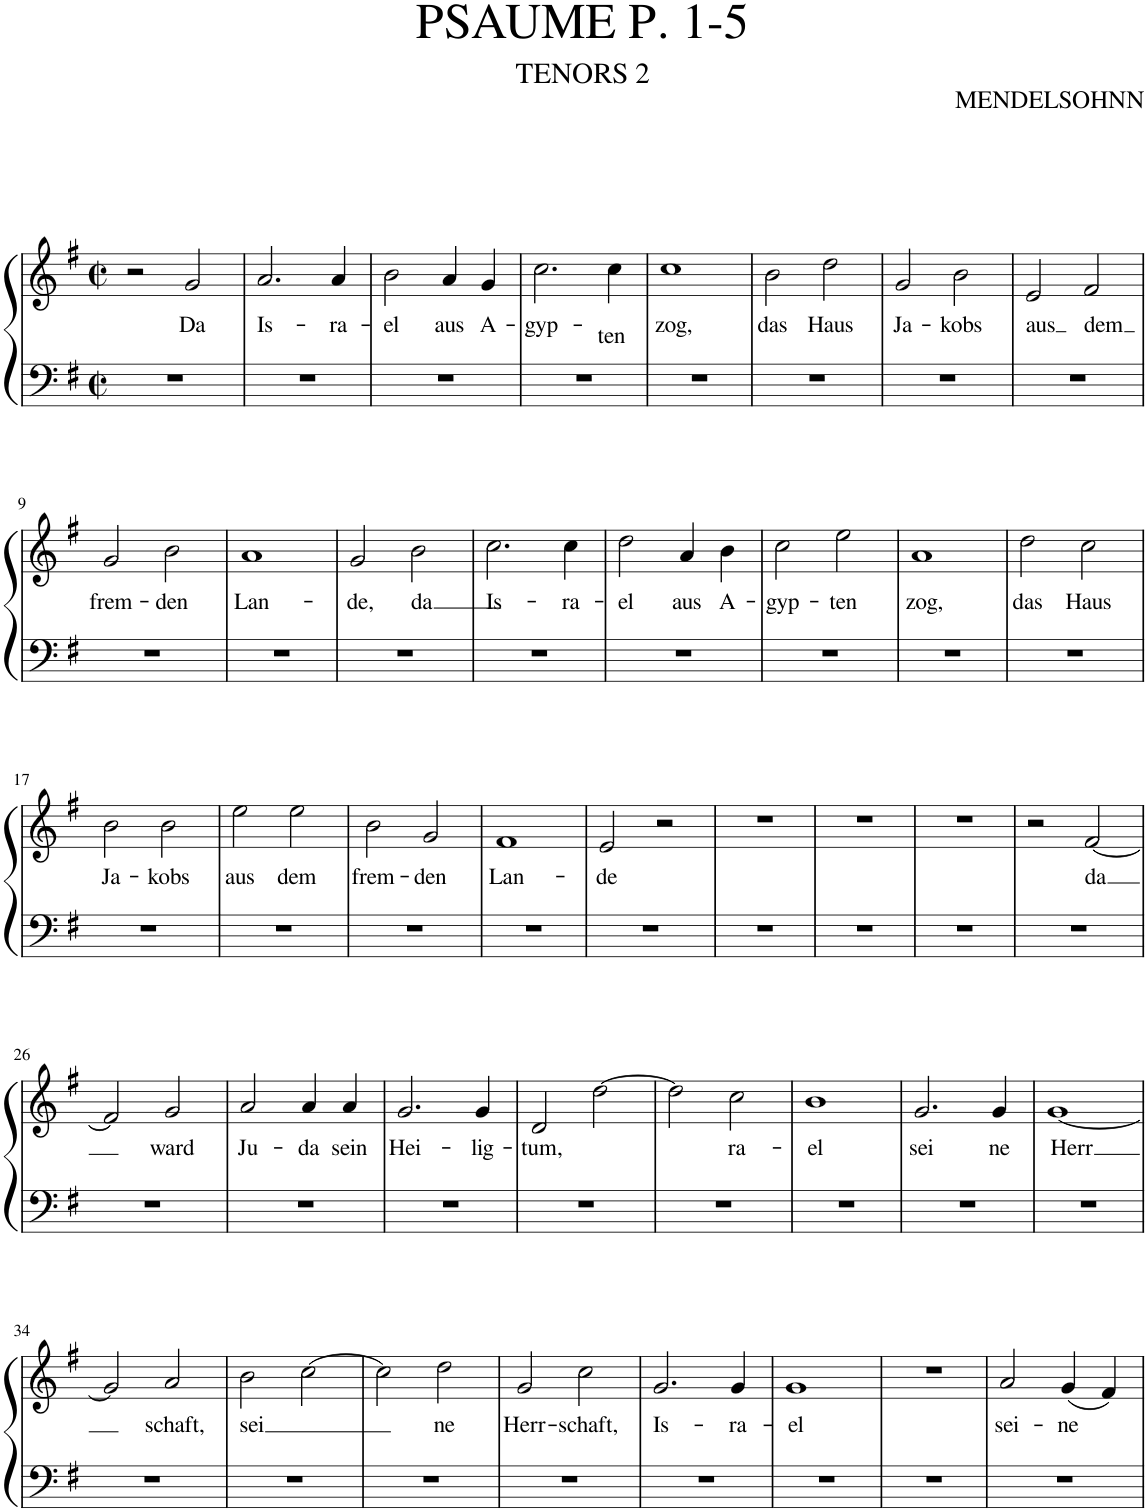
**kern	**kern	**text
*part1	*part1	*part1
*staff2	*staff1	*staff1
*I"Piano	*	*
*I'Pno.	*	*
*clefF4	*clefG2	*
*k[f#]	*k[f#]	*
*M2/2	*M2/2	*
*met(c|)	*met(c|)	*
=1	=1	=1
1r	2r	.
!	!	!LO:LY:b
.	2g/	Da
=2	=2	=2
!	!	!LO:LY:b
1r	2.a/	Is-
!	!	!LO:LY:b
.	4a/	-ra-
=3	=3	=3
!	!	!LO:LY:b
1r	2b\	-el
!	!	!LO:LY:b
.	4a/	aus
!	!	!LO:LY:b
.	4g/	A-
=4	=4	=4
!	!	!LO:LY:b
1r	2.cc\	-gyp-
!	!	!LO:LY:b
.	4cc\	-ten
=5	=5	=5
!	!	!LO:LY:b
1r	1cc	zog,
=6	=6	=6
!	!	!LO:LY:b
1r	2b\	das
!	!	!LO:LY:b
.	2dd\	Haus
=7	=7	=7
!	!	!LO:LY:b
1r	2g/	Ja-
!	!	!LO:LY:b
.	2b\	kobs
=8	=8	=8
!	!	!LO:LY:b
1r	2e/	aus
!	!	!LO:LY:b
.	2f#/	dem
!!LO:LB:g=z
=9	=9	=9
!	!	!LO:LY:b
1r	2g/	frem-
!	!	!LO:LY:b
.	2b\	-den
=10	=10	=10
!	!	!LO:LY:b
1r	1a	Lan-
=11	=11	=11
!	!	!LO:LY:b
1r	2g/	-de,
!	!	!LO:LY:b
.	2b\	da
=12	=12	=12
!	!	!LO:LY:b
1r	2.cc\	Is-
!	!	!LO:LY:b
.	4cc\	-ra-
=13	=13	=13
!	!	!LO:LY:b
1r	2dd\	el
!	!	!LO:LY:b
.	4a/	-aus
!	!	!LO:LY:b
.	4b\	A-
=14	=14	=14
!	!	!LO:LY:b
1r	2cc\	-gyp-
!	!	!LO:LY:b
.	2ee\	-ten
=15	=15	=15
!	!	!LO:LY:b
1r	1a	zog,
=16	=16	=16
!	!	!LO:LY:b
1r	2dd\	das
!	!	!LO:LY:b
.	2cc\	Haus
!!LO:LB:g=z
=17	=17	=17
!	!	!LO:LY:b
1r	2b\	Ja-
!	!	!LO:LY:b
.	2b\	-kobs
=18	=18	=18
!	!	!LO:LY:b
1r	2ee\	aus
!	!	!LO:LY:b
.	2ee\	dem
=19	=19	=19
!	!	!LO:LY:b
1r	2b\	frem-
!	!	!LO:LY:b
.	2g/	-den
=20	=20	=20
!	!	!LO:LY:b
1r	1f#	Lan-
=21	=21	=21
!	!	!LO:LY:b
1r	2e/	-de
.	2r	.
=22	=22	=22
1r	1r	.
=23	=23	=23
1r	1r	.
=24	=24	=24
1r	1r	.
=25	=25	=25
1r	2r	.
!	!	!LO:LY:b
.	[2f#/	da
!!LO:LB:g=z
=26	=26	=26
1r	2f#/]	.
!	!	!LO:LY:b
.	2g/	ward
=27	=27	=27
!	!	!LO:LY:b
1r	2a/	Ju-
!	!	!LO:LY:b
.	4a/	-da
!	!	!LO:LY:b
.	4a/	sein
=28	=28	=28
!	!	!LO:LY:b
1r	2.g/	Hei-
!	!	!LO:LY:b
.	4g/	-lig-
=29	=29	=29
!	!	!LO:LY:b
1r	2d/	-tum,
.	[2dd\	.
=30	=30	=30
1r	2dd\]	.
!	!	!LO:LY:b
.	2cc\	ra-
=31	=31	=31
!	!	!LO:LY:b
1r	1b	-el
=32	=32	=32
!	!	!LO:LY:b
1r	2.g/	sei
!	!	!LO:LY:b
.	4g/	ne
=33	=33	=33
!	!	!LO:LY:b
1r	[1g	Herr
!!LO:LB:g=z
=34	=34	=34
1r	2g/]	.
!	!	!LO:LY:b
.	2a/	schaft,
=35	=35	=35
!	!	!LO:LY:b
1r	2b\	sei
.	[2cc\	.
=36	=36	=36
1r	2cc\]	.
!	!	!LO:LY:b
.	2dd\	ne
=37	=37	=37
!	!	!LO:LY:b
1r	2g/	Herr-
!	!	!LO:LY:b
.	2cc\	-schaft,
=38	=38	=38
!	!	!LO:LY:b
1r	2.g/	Is-
!	!	!LO:LY:b
.	4g/	-ra-
=39	=39	=39
!	!	!LO:LY:b
1r	1g	-el
=40	=40	=40
1r	1r	.
=41	=41	=41
!	!	!LO:LY:b
1r	2a/	sei-
!	!	!LO:LY:b
.	(4g/	-ne
.	4f#/)	.
=	=	=
*-	*-	*-
